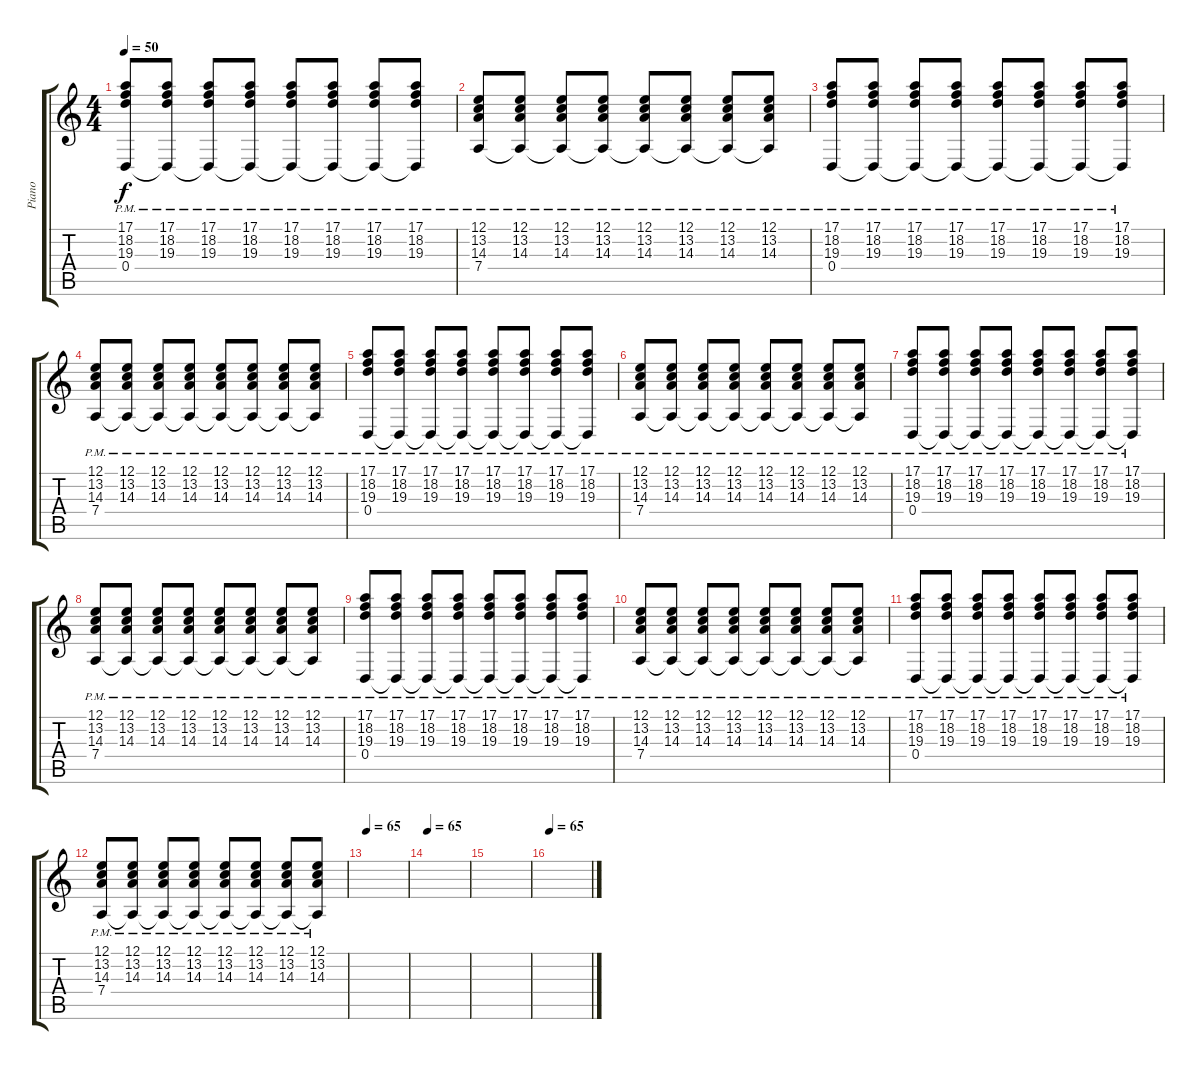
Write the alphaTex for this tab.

\track ("Piano" "Piano") {instrument acousticgrandpiano}
\staff {score tabs}
\tuning (E4 B3 G3 D3 A2 E2) {hide}
\ts (4 4)
\tempo 50
\clef g2
\ks c
(17.1{pm} 18.2{pm} 19.3{pm} 0.4).8{dy f instrument acousticgrandpiano} (17.1{pm} 18.2{pm} 19.3{pm} 0.4{t}).8 (17.1{pm} 18.2{pm} 19.3{pm} 0.4{t}).8 (17.1{pm} 18.2{pm} 19.3{pm} 0.4{t}).8 (17.1{pm} 18.2{pm} 19.3{pm} 0.4{t}).8 (17.1{pm} 18.2{pm} 19.3{pm} 0.4{t}).8 (17.1{pm} 18.2{pm} 19.3{pm} 0.4{t}).8 (17.1{pm} 18.2{pm} 19.3{pm} 0.4{t}).8 |
(12.1{pm} 13.2{pm} 14.3{pm} 7.4).8 (12.1{pm} 13.2{pm} 14.3{pm} 7.4{t}).8 (12.1{pm} 13.2{pm} 14.3{pm} 7.4{t}).8 (12.1{pm} 13.2{pm} 14.3{pm} 7.4{t}).8 (12.1{pm} 13.2{pm} 14.3{pm} 7.4{t}).8 (12.1{pm} 13.2{pm} 14.3{pm} 7.4{t}).8 (12.1{pm} 13.2{pm} 14.3{pm} 7.4{t}).8 (12.1{pm} 13.2{pm} 14.3{pm} 7.4{t}).8 |
(17.1{pm} 18.2{pm} 19.3{pm} 0.4).8 (17.1{pm} 18.2{pm} 19.3{pm} 0.4{t}).8 (17.1{pm} 18.2{pm} 19.3{pm} 0.4{t}).8 (17.1{pm} 18.2{pm} 19.3{pm} 0.4{t}).8 (17.1{pm} 18.2{pm} 19.3{pm} 0.4{t}).8 (17.1{pm} 18.2{pm} 19.3{pm} 0.4{t}).8 (17.1{pm} 18.2{pm} 19.3{pm} 0.4{t}).8 (17.1{pm} 18.2{pm} 19.3{pm} 0.4{t}).8 |
(12.1{pm} 13.2{pm} 14.3{pm} 7.4).8 (12.1{pm} 13.2{pm} 14.3{pm} 7.4{t}).8 (12.1{pm} 13.2{pm} 14.3{pm} 7.4{t}).8 (12.1{pm} 13.2{pm} 14.3{pm} 7.4{t}).8 (12.1{pm} 13.2{pm} 14.3{pm} 7.4{t}).8 (12.1{pm} 13.2{pm} 14.3{pm} 7.4{t}).8 (12.1{pm} 13.2{pm} 14.3{pm} 7.4{t}).8 (12.1{pm} 13.2{pm} 14.3{pm} 7.4{t}).8 |
(17.1{pm} 18.2{pm} 19.3{pm} 0.4).8 (17.1{pm} 18.2{pm} 19.3{pm} 0.4{t}).8 (17.1{pm} 18.2{pm} 19.3{pm} 0.4{t}).8 (17.1{pm} 18.2{pm} 19.3{pm} 0.4{t}).8 (17.1{pm} 18.2{pm} 19.3{pm} 0.4{t}).8 (17.1{pm} 18.2{pm} 19.3{pm} 0.4{t}).8 (17.1{pm} 18.2{pm} 19.3{pm} 0.4{t}).8 (17.1{pm} 18.2{pm} 19.3{pm} 0.4{t}).8 |
(12.1{pm} 13.2{pm} 14.3{pm} 7.4).8 (12.1{pm} 13.2{pm} 14.3{pm} 7.4{t}).8 (12.1{pm} 13.2{pm} 14.3{pm} 7.4{t}).8 (12.1{pm} 13.2{pm} 14.3{pm} 7.4{t}).8 (12.1{pm} 13.2{pm} 14.3{pm} 7.4{t}).8 (12.1{pm} 13.2{pm} 14.3{pm} 7.4{t}).8 (12.1{pm} 13.2{pm} 14.3{pm} 7.4{t}).8 (12.1{pm} 13.2{pm} 14.3{pm} 7.4{t}).8 |
(17.1{pm} 18.2{pm} 19.3{pm} 0.4).8 (17.1{pm} 18.2{pm} 19.3{pm} 0.4{t}).8 (17.1{pm} 18.2{pm} 19.3{pm} 0.4{t}).8 (17.1{pm} 18.2{pm} 19.3{pm} 0.4{t}).8 (17.1{pm} 18.2{pm} 19.3{pm} 0.4{t}).8 (17.1{pm} 18.2{pm} 19.3{pm} 0.4{t}).8 (17.1{pm} 18.2{pm} 19.3{pm} 0.4{t}).8 (17.1{pm} 18.2{pm} 19.3{pm} 0.4{t}).8 |
(12.1{pm} 13.2{pm} 14.3{pm} 7.4).8 (12.1{pm} 13.2{pm} 14.3{pm} 7.4{t}).8 (12.1{pm} 13.2{pm} 14.3{pm} 7.4{t}).8 (12.1{pm} 13.2{pm} 14.3{pm} 7.4{t}).8 (12.1{pm} 13.2{pm} 14.3{pm} 7.4{t}).8 (12.1{pm} 13.2{pm} 14.3{pm} 7.4{t}).8 (12.1{pm} 13.2{pm} 14.3{pm} 7.4{t}).8 (12.1{pm} 13.2{pm} 14.3{pm} 7.4{t}).8 |
(17.1{pm} 18.2{pm} 19.3{pm} 0.4).8 (17.1{pm} 18.2{pm} 19.3{pm} 0.4{t}).8 (17.1{pm} 18.2{pm} 19.3{pm} 0.4{t}).8 (17.1{pm} 18.2{pm} 19.3{pm} 0.4{t}).8 (17.1{pm} 18.2{pm} 19.3{pm} 0.4{t}).8 (17.1{pm} 18.2{pm} 19.3{pm} 0.4{t}).8 (17.1{pm} 18.2{pm} 19.3{pm} 0.4{t}).8 (17.1{pm} 18.2{pm} 19.3{pm} 0.4{t}).8 |
(12.1{pm} 13.2{pm} 14.3{pm} 7.4).8 (12.1{pm} 13.2{pm} 14.3{pm} 7.4{t}).8 (12.1{pm} 13.2{pm} 14.3{pm} 7.4{t}).8 (12.1{pm} 13.2{pm} 14.3{pm} 7.4{t}).8 (12.1{pm} 13.2{pm} 14.3{pm} 7.4{t}).8 (12.1{pm} 13.2{pm} 14.3{pm} 7.4{t}).8 (12.1{pm} 13.2{pm} 14.3{pm} 7.4{t}).8 (12.1{pm} 13.2{pm} 14.3{pm} 7.4{t}).8 |
(17.1{pm} 18.2{pm} 19.3{pm} 0.4).8 (17.1{pm} 18.2{pm} 19.3{pm} 0.4{t}).8 (17.1{pm} 18.2{pm} 19.3{pm} 0.4{t}).8 (17.1{pm} 18.2{pm} 19.3{pm} 0.4{t}).8 (17.1{pm} 18.2{pm} 19.3{pm} 0.4{t}).8 (17.1{pm} 18.2{pm} 19.3{pm} 0.4{t}).8 (17.1{pm} 18.2{pm} 19.3{pm} 0.4{t}).8 (17.1{pm} 18.2{pm} 19.3{pm} 0.4{t}).8 |
(12.1{pm} 13.2{pm} 14.3{pm} 7.4).8 (12.1{pm} 13.2{pm} 14.3{pm} 7.4{t}).8 (12.1{pm} 13.2{pm} 14.3{pm} 7.4{t}).8 (12.1{pm} 13.2{pm} 14.3{pm} 7.4{t}).8 (12.1{pm} 13.2{pm} 14.3{pm} 7.4{t}).8 (12.1{pm} 13.2{pm} 14.3{pm} 7.4{t}).8 (12.1{pm} 13.2{pm} 14.3{pm} 7.4{t}).8 (12.1{pm} 13.2{pm} 14.3{pm} 7.4{t}).8 |
\tempo 65
|
\tempo 65
|
|
\tempo 65
